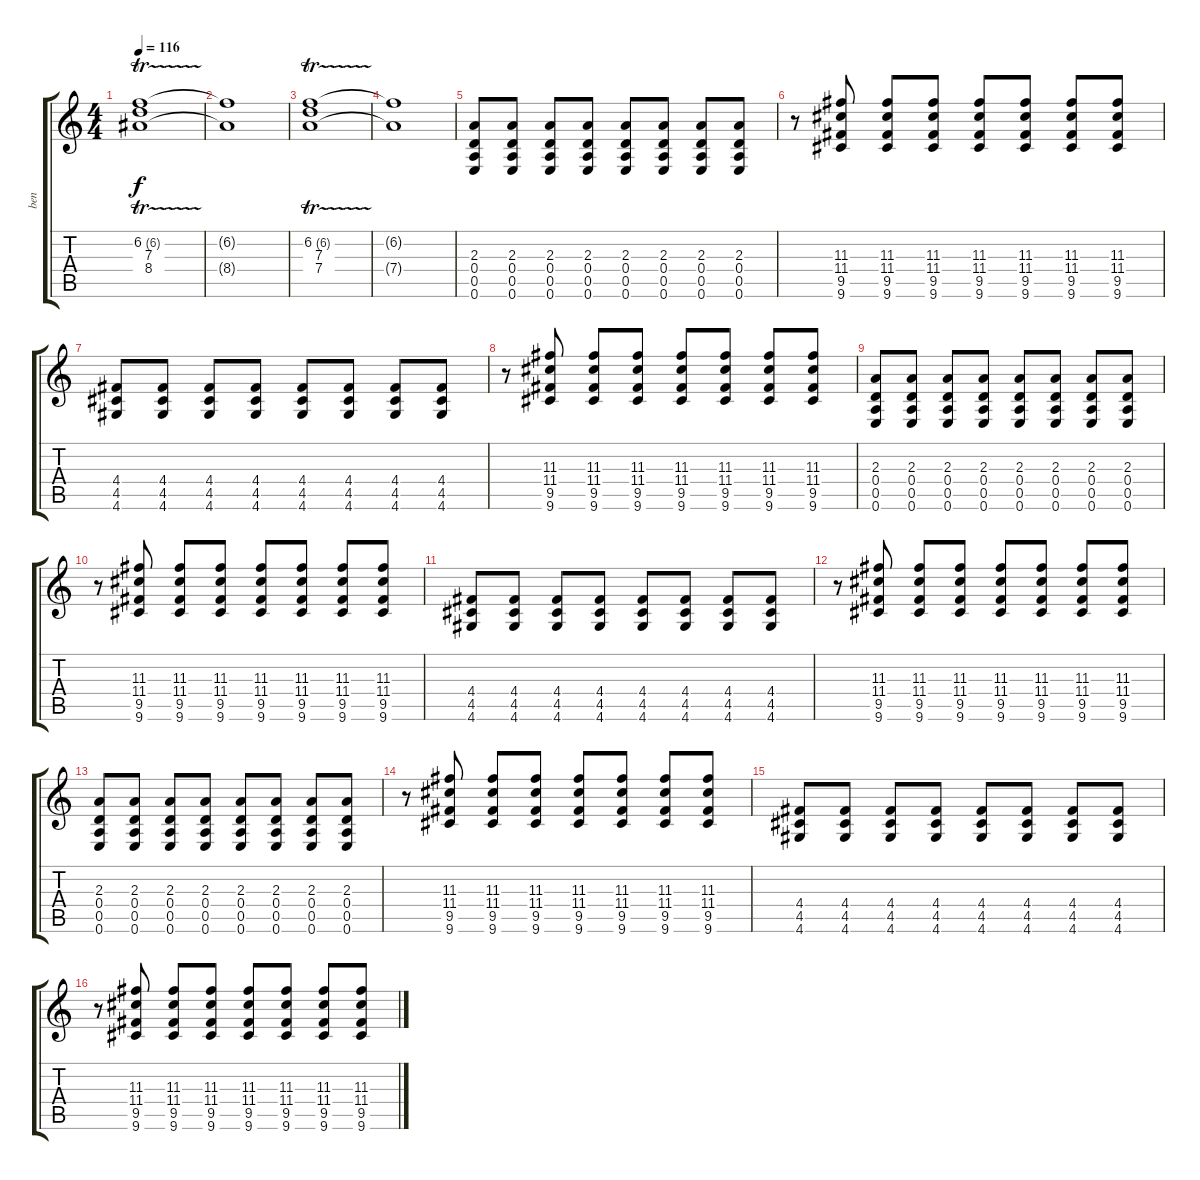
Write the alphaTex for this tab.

\track ("ben " "ben ") {instrument distortionguitar}
\staff {score tabs}
\tuning (D4 B3 G3 D3 A2 E2) {hide}
\ts (4 4)
\tempo 116
\clef g2
\ks c
(6.2{tr (6 16)} 7.3 8.4).1{dy f} |
(6.2{t} 8.4{t}).1 |
(6.2{tr (6 16)} 7.3 7.4).1 |
(6.2{t} 7.4{t}).1 |
(2.3 0.4 0.5 0.6).8 (2.3 0.4 0.5 0.6).8 (2.3 0.4 0.5 0.6).8 (2.3 0.4 0.5 0.6).8 (2.3 0.4 0.5 0.6).8 (2.3 0.4 0.5 0.6).8 (2.3 0.4 0.5 0.6).8 (2.3 0.4 0.5 0.6).8 |
r.8 (11.3 11.4 9.5 9.6).8 (11.3 11.4 9.5 9.6).8 (11.3 11.4 9.5 9.6).8 (11.3 11.4 9.5 9.6).8 (11.3 11.4 9.5 9.6).8 (11.3 11.4 9.5 9.6).8 (11.3 11.4 9.5 9.6).8 |
(4.4 4.5 4.6).8 (4.4 4.5 4.6).8 (4.4 4.5 4.6).8 (4.4 4.5 4.6).8 (4.4 4.5 4.6).8 (4.4 4.5 4.6).8 (4.4 4.5 4.6).8 (4.4 4.5 4.6).8 |
r.8 (11.3 11.4 9.5 9.6).8 (11.3 11.4 9.5 9.6).8 (11.3 11.4 9.5 9.6).8 (11.3 11.4 9.5 9.6).8 (11.3 11.4 9.5 9.6).8 (11.3 11.4 9.5 9.6).8 (11.3 11.4 9.5 9.6).8 |
(2.3 0.4 0.5 0.6).8 (2.3 0.4 0.5 0.6).8 (2.3 0.4 0.5 0.6).8 (2.3 0.4 0.5 0.6).8 (2.3 0.4 0.5 0.6).8 (2.3 0.4 0.5 0.6).8 (2.3 0.4 0.5 0.6).8 (2.3 0.4 0.5 0.6).8 |
r.8 (11.3 11.4 9.5 9.6).8 (11.3 11.4 9.5 9.6).8 (11.3 11.4 9.5 9.6).8 (11.3 11.4 9.5 9.6).8 (11.3 11.4 9.5 9.6).8 (11.3 11.4 9.5 9.6).8 (11.3 11.4 9.5 9.6).8 |
(4.4 4.5 4.6).8 (4.4 4.5 4.6).8 (4.4 4.5 4.6).8 (4.4 4.5 4.6).8 (4.4 4.5 4.6).8 (4.4 4.5 4.6).8 (4.4 4.5 4.6).8 (4.4 4.5 4.6).8 |
r.8 (11.3 11.4 9.5 9.6).8 (11.3 11.4 9.5 9.6).8 (11.3 11.4 9.5 9.6).8 (11.3 11.4 9.5 9.6).8 (11.3 11.4 9.5 9.6).8 (11.3 11.4 9.5 9.6).8 (11.3 11.4 9.5 9.6).8 |
(2.3 0.4 0.5 0.6).8 (2.3 0.4 0.5 0.6).8 (2.3 0.4 0.5 0.6).8 (2.3 0.4 0.5 0.6).8 (2.3 0.4 0.5 0.6).8 (2.3 0.4 0.5 0.6).8 (2.3 0.4 0.5 0.6).8 (2.3 0.4 0.5 0.6).8 |
r.8 (11.3 11.4 9.5 9.6).8 (11.3 11.4 9.5 9.6).8 (11.3 11.4 9.5 9.6).8 (11.3 11.4 9.5 9.6).8 (11.3 11.4 9.5 9.6).8 (11.3 11.4 9.5 9.6).8 (11.3 11.4 9.5 9.6).8 |
(4.4 4.5 4.6).8 (4.4 4.5 4.6).8 (4.4 4.5 4.6).8 (4.4 4.5 4.6).8 (4.4 4.5 4.6).8 (4.4 4.5 4.6).8 (4.4 4.5 4.6).8 (4.4 4.5 4.6).8 |
r.8 (11.3 11.4 9.5 9.6).8 (11.3 11.4 9.5 9.6).8 (11.3 11.4 9.5 9.6).8 (11.3 11.4 9.5 9.6).8 (11.3 11.4 9.5 9.6).8 (11.3 11.4 9.5 9.6).8 (11.3 11.4 9.5 9.6).8
